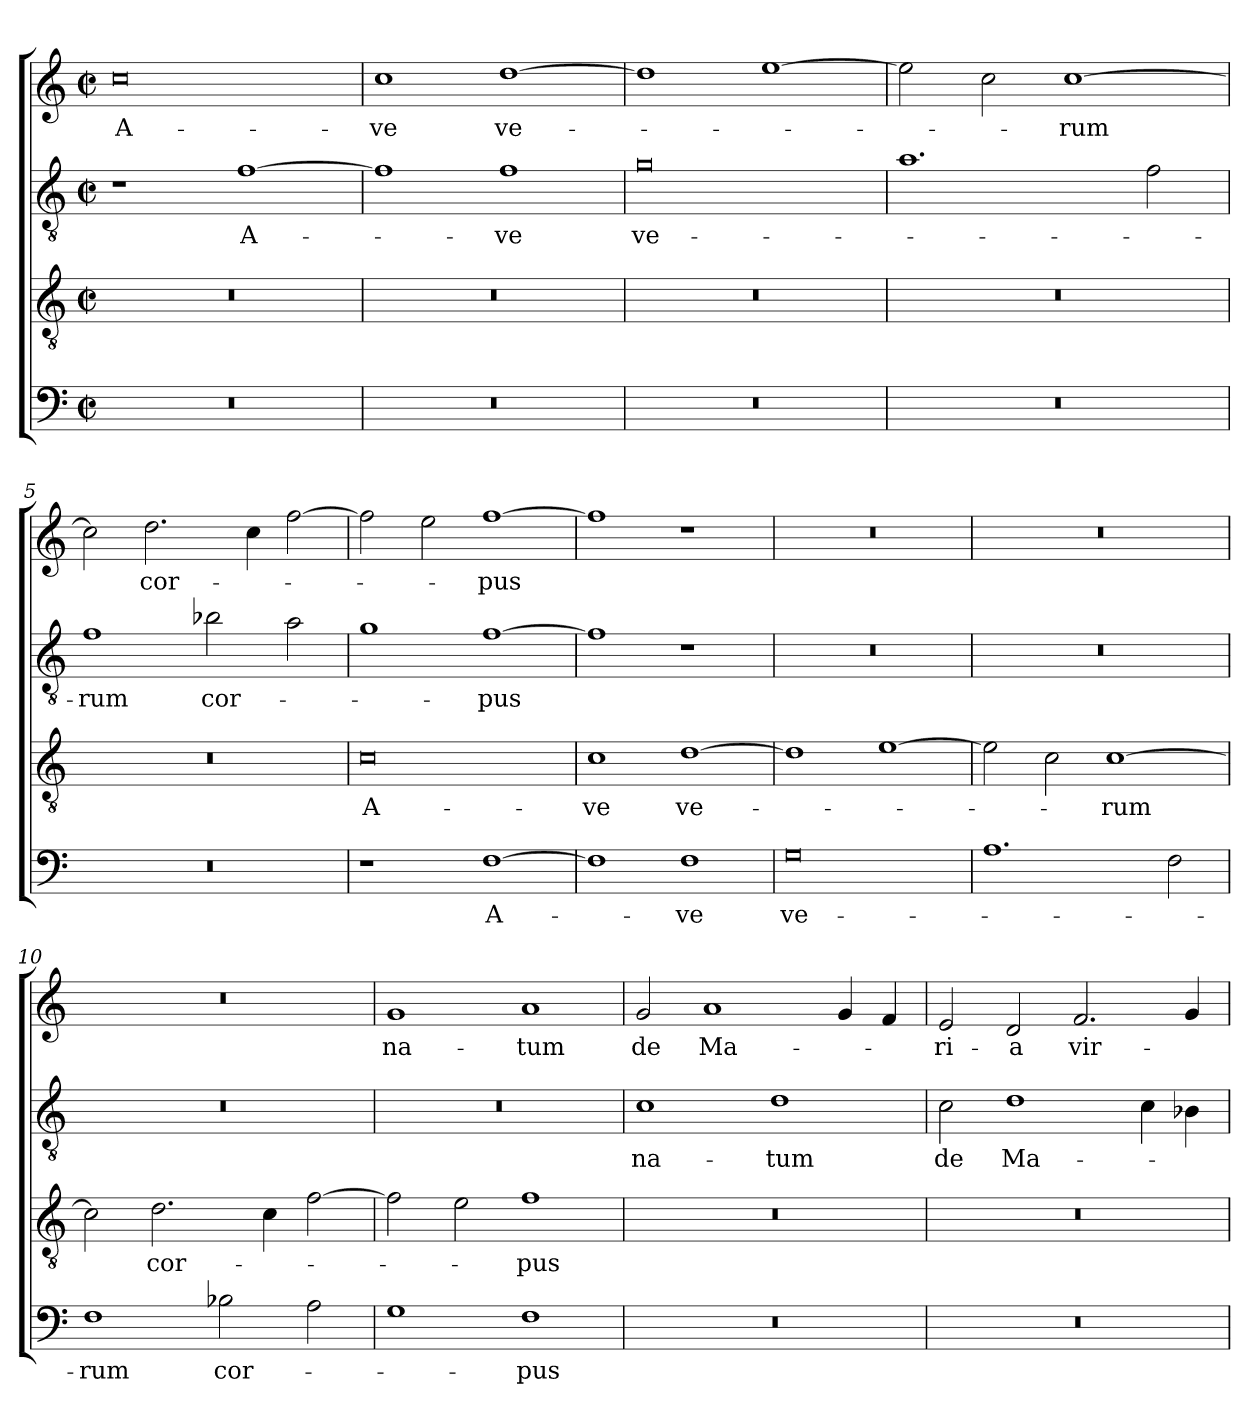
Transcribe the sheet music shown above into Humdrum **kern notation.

**kern	**text	**kern	**text	**kern	**text	**kern	**text
*part4	*part4	*part3	*part3	*part2	*part2	*part1	*part1
*staff4	*staff4	*staff3	*staff3	*staff2	*staff2	*staff1	*staff1
*clefF4	*	*clefGv2	*	*clefGv2	*	*	*
*M4/2	*	*M4/2	*	*M4/2	*	*M4/2	*
*met(c|)	*	*met(c|)	*	*met(c|)	*	*met(c|)	*
=1	=1	=1	=1	=1	=1	=1	=1
0r	.	0r	.	1r	.	0cc	A-
.	.	.	.	[1f	A-	.	.
=2	=2	=2	=2	=2	=2	=2	=2
0r	.	0r	.	1f]	.	1cc	-ve
.	.	.	.	1f	ve	[1dd	ve-
=3	=3	=3	=3	=3	=3	=3	=3
0r	.	0r	.	0g	ve-	1dd]	.
.	.	.	.	.	.	[1ee	.
=4	=4	=4	=4	=4	=4	=4	=4
0r	.	0r	.	1.a	.	2ee]	.
.	.	.	.	.	.	2cc	.
.	.	.	.	.	.	[1cc	-rum
.	.	.	.	2f	.	.	.
=5	=5	=5	=5	=5	=5	=5	=5
0r	.	0r	.	1f	-rum	2cc]	.
.	.	.	.	.	.	2.dd	cor-
.	.	.	.	2b-X	cor-	.	.
.	.	.	.	.	.	4cc	.
.	.	.	.	2a	.	[2ff	.
=6	=6	=6	=6	=6	=6	=6	=6
1r	.	0c	A-	1g	.	2ff]	.
.	.	.	.	.	.	2ee	.
[1F	A-	.	.	[1f	-pus	[1ff	-pus
=7	=7	=7	=7	=7	=7	=7	=7
1F]	.	1c	-ve	1f]	.	1ff]	.
1F	-ve	[1d	ve-	1r	.	1r	.
=8	=8	=8	=8	=8	=8	=8	=8
0G	ve-	1d]	.	0r	.	0r	.
.	.	[1e	.	.	.	.	.
=9	=9	=9	=9	=9	=9	=9	=9
1.A	.	2e]	.	0r	.	0r	.
.	.	2c	.	.	.	.	.
.	.	[1c	-rum	.	.	.	.
2F	.	.	.	.	.	.	.
=10	=10	=10	=10	=10	=10	=10	=10
1F	-rum	2c]	.	0r	.	0r	.
.	.	2.d	cor-	.	.	.	.
2B-X	cor-	.	.	.	.	.	.
.	.	4c	.	.	.	.	.
2A	.	[2f	.	.	.	.	.
=11	=11	=11	=11	=11	=11	=11	=11
1G	.	2f]	.	0r	.	1g	na-
.	.	2e	.	.	.	.	.
1F	-pus	1f	-pus	.	.	1a	-tum
=12	=12	=12	=12	=12	=12	=12	=12
0r	.	0r	.	1c	na-	2g	de
.	.	.	.	.	.	1a	Ma-
.	.	.	.	1d	-tum	.	.
.	.	.	.	.	.	4g	.
.	.	.	.	.	.	4f	.
=13	=13	=13	=13	=13	=13	=13	=13
0r	.	0r	.	2c	de	2e	-ri-
.	.	.	.	1d	Ma-	2d	-a
.	.	.	.	.	.	2.f	vir-
.	.	.	.	4c	.	.	.
.	.	.	.	4B-X	.	4g	.
=	=	=	=	=	=	=	=
*-	*-	*-	*-	*-	*-	*-	*-
